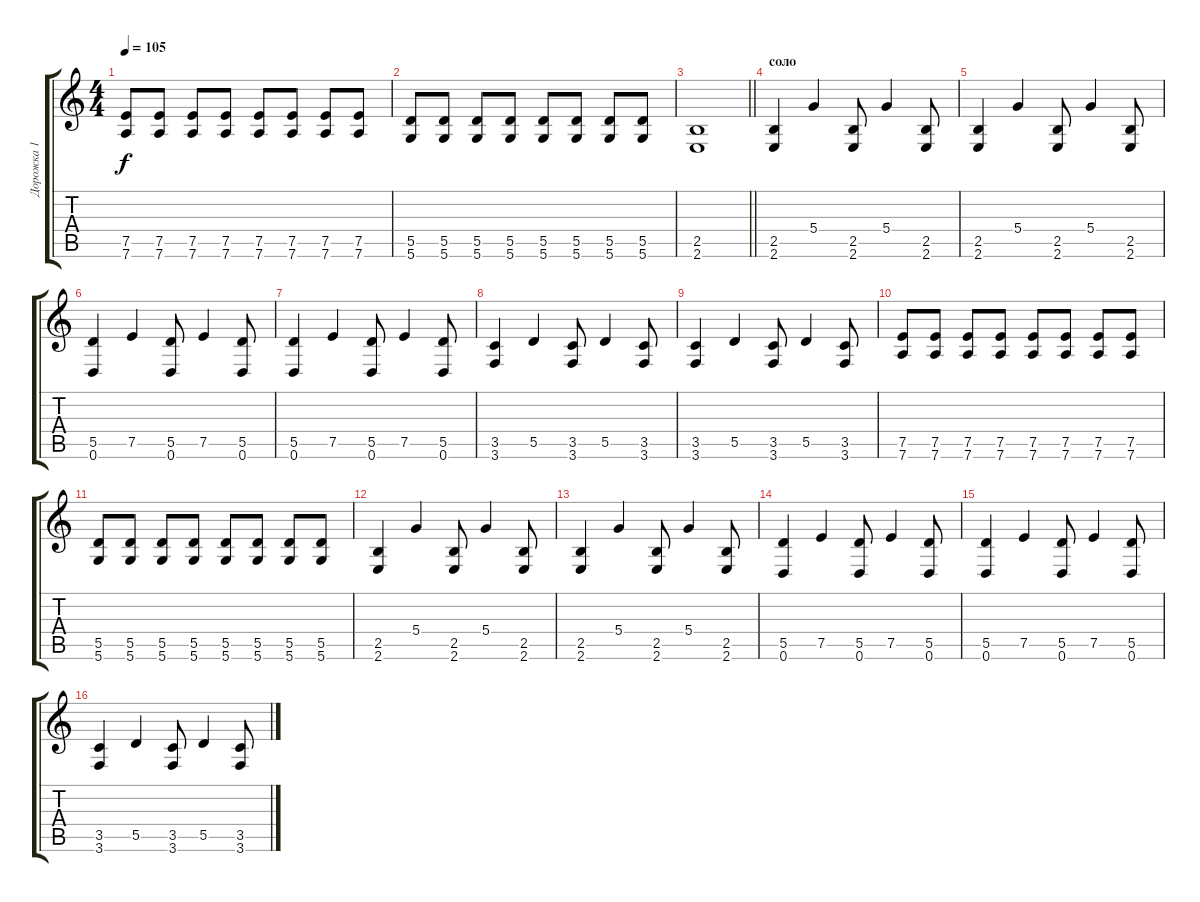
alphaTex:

\track ("Дорожка 1" "Дорожка 1") {instrument distortionguitar}
\staff {score tabs}
\tuning (E4 B3 G3 D3 A2 D2) {hide}
\ts (4 4)
\tempo 105
\clef g2
\ks c
(7.5 7.6).8{dy f} (7.5 7.6).8 (7.5 7.6).8 (7.5 7.6).8 (7.5 7.6).8 (7.5 7.6).8 (7.5 7.6).8 (7.5 7.6).8 |
(5.5 5.6).8 (5.5 5.6).8 (5.5 5.6).8 (5.5 5.6).8 (5.5 5.6).8 (5.5 5.6).8 (5.5 5.6).8 (5.5 5.6).8 |
\barLineRight lightlight
(2.5 2.6).1 |
\section ("" "соло")
(2.5 2.6).4 5.4.4 (2.5 2.6).8 5.4.4 (2.5 2.6).8 |
(2.5 2.6).4 5.4.4 (2.5 2.6).8 5.4.4 (2.5 2.6).8 |
(5.5 0.6).4 7.5.4 (5.5 0.6).8 7.5.4 (5.5 0.6).8 |
(5.5 0.6).4 7.5.4 (5.5 0.6).8 7.5.4 (5.5 0.6).8 |
(3.5 3.6).4 5.5.4 (3.5 3.6).8 5.5.4 (3.5 3.6).8 |
(3.5 3.6).4 5.5.4 (3.5 3.6).8 5.5.4 (3.5 3.6).8 |
(7.5 7.6).8 (7.5 7.6).8 (7.5 7.6).8 (7.5 7.6).8 (7.5 7.6).8 (7.5 7.6).8 (7.5 7.6).8 (7.5 7.6).8 |
(5.5 5.6).8 (5.5 5.6).8 (5.5 5.6).8 (5.5 5.6).8 (5.5 5.6).8 (5.5 5.6).8 (5.5 5.6).8 (5.5 5.6).8 |
(2.5 2.6).4 5.4.4 (2.5 2.6).8 5.4.4 (2.5 2.6).8 |
(2.5 2.6).4 5.4.4 (2.5 2.6).8 5.4.4 (2.5 2.6).8 |
(5.5 0.6).4 7.5.4 (5.5 0.6).8 7.5.4 (5.5 0.6).8 |
(5.5 0.6).4 7.5.4 (5.5 0.6).8 7.5.4 (5.5 0.6).8 |
(3.5 3.6).4 5.5.4 (3.5 3.6).8 5.5.4 (3.5 3.6).8
